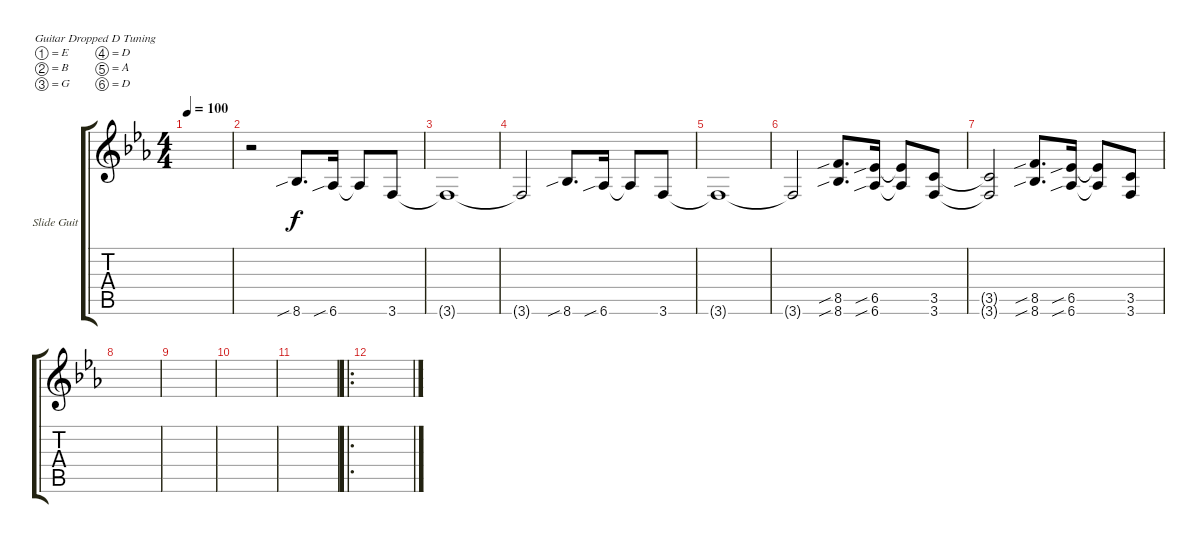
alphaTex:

\bracketExtendMode groupsimilarinstruments
\firstSystemTrackNameOrientation horizontal
\otherSystemsTrackNameOrientation horizontal
\track ("Slide Guitar" "Slide Guit") {instrument overdrivenguitar}
\staff {score tabs}
\tuning (E4 B3 G3 D3 A2 D2)
\ts (4 4)
\tempo 100
\clef g2
\ks eb
|
r.2 8.6{sib}.8{d} 6.6{sib}.16 6.6{t}.8 3.6.8 |
3.6{t}.1 |
3.6{t}.2 8.6{sib}.8{d} 6.6{sib}.16 6.6{t}.8 3.6.8 |
3.6{t}.1 |
3.6{t}.2 (8.5{sib} 8.6{sib}).8{d} (6.5{sib} 6.6{sib}).16 (6.5{t} 6.6{t}).8 (3.5 3.6).8 |
(3.5{t} 3.6{t}).2 (8.5{sib} 8.6{sib}).8{d} (6.5{sib} 6.6{sib}).16 (6.5{t} 6.6{t}).8 (3.5 3.6).8 |
|
|
|
|
\ro
\section ("" "")
